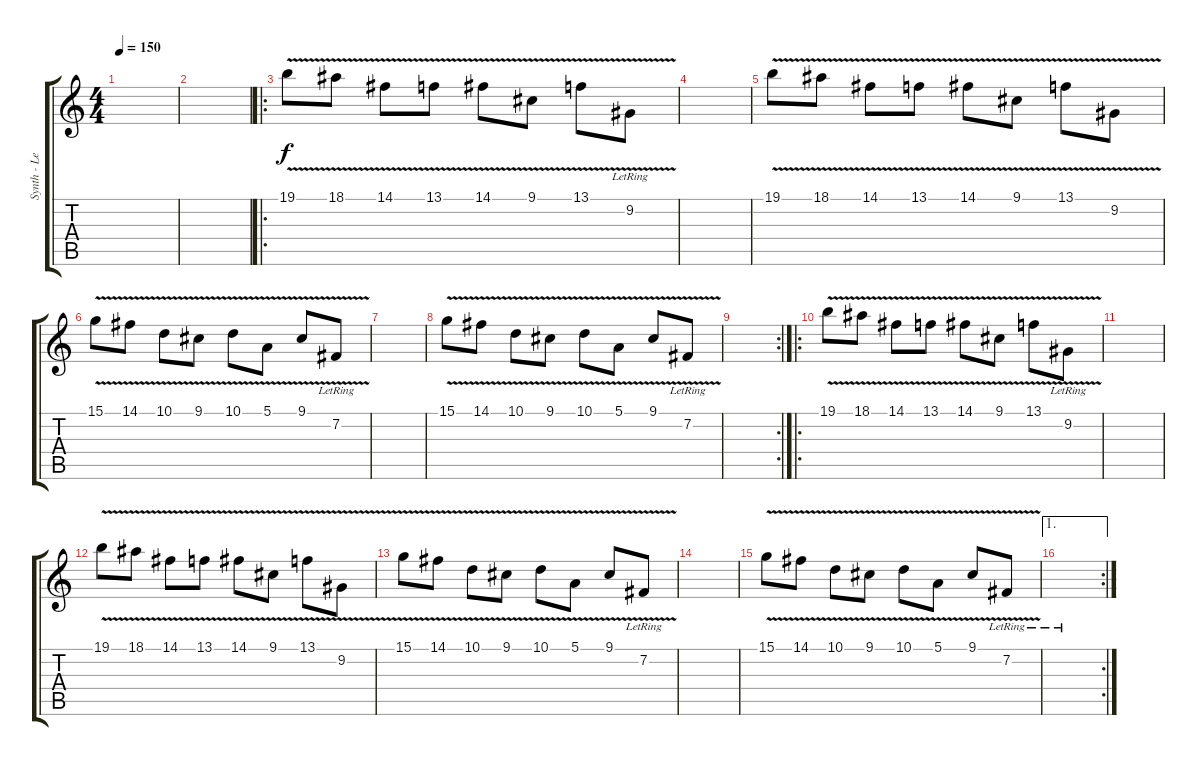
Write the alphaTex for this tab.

\track ("Synth - Lead Doubled" "Synth - Le") {instrument pad5bowed}
\staff {score tabs}
\tuning (E4 B3 G3 D3 A2 E2) {hide}
\ts (4 4)
\tempo 150
\clef g2
\ks c
|
|
\ro
19.1{v}.8 18.1{v}.8 14.1{v}.8 13.1{v}.8 14.1{v}.8 9.1{v}.8 13.1{v}.8 9.2{v lr}.8 |
|
19.1{v}.8 18.1{v}.8 14.1{v}.8 13.1{v}.8 14.1{v}.8 9.1{v}.8 13.1{v}.8 9.2{v}.8 |
15.1{v}.8 14.1{v}.8 10.1{v}.8 9.1{v}.8 10.1{v}.8 5.1{v}.8 9.1{v}.8 7.2{v lr}.8 |
|
15.1{v}.8 14.1{v}.8 10.1{v}.8 9.1{v}.8 10.1{v}.8 5.1{v}.8 9.1{v}.8 7.2{v lr}.8 |
\rc 2
|
\ro
19.1{v}.8 18.1{v}.8 14.1{v}.8 13.1{v}.8 14.1{v}.8 9.1{v}.8 13.1{v}.8 9.2{v lr}.8 |
|
19.1{v}.8 18.1{v}.8 14.1{v}.8 13.1{v}.8 14.1{v}.8 9.1{v}.8 13.1{v}.8 9.2{v}.8 |
15.1{v}.8 14.1{v}.8 10.1{v}.8 9.1{v}.8 10.1{v}.8 5.1{v}.8 9.1{v}.8 7.2{v lr}.8 |
|
15.1{v}.8 14.1{v}.8 10.1{v}.8 9.1{v}.8 10.1{v}.8 5.1{v}.8 9.1{v}.8 7.2{v lr}.8 |
\ae 1
\rc 2
